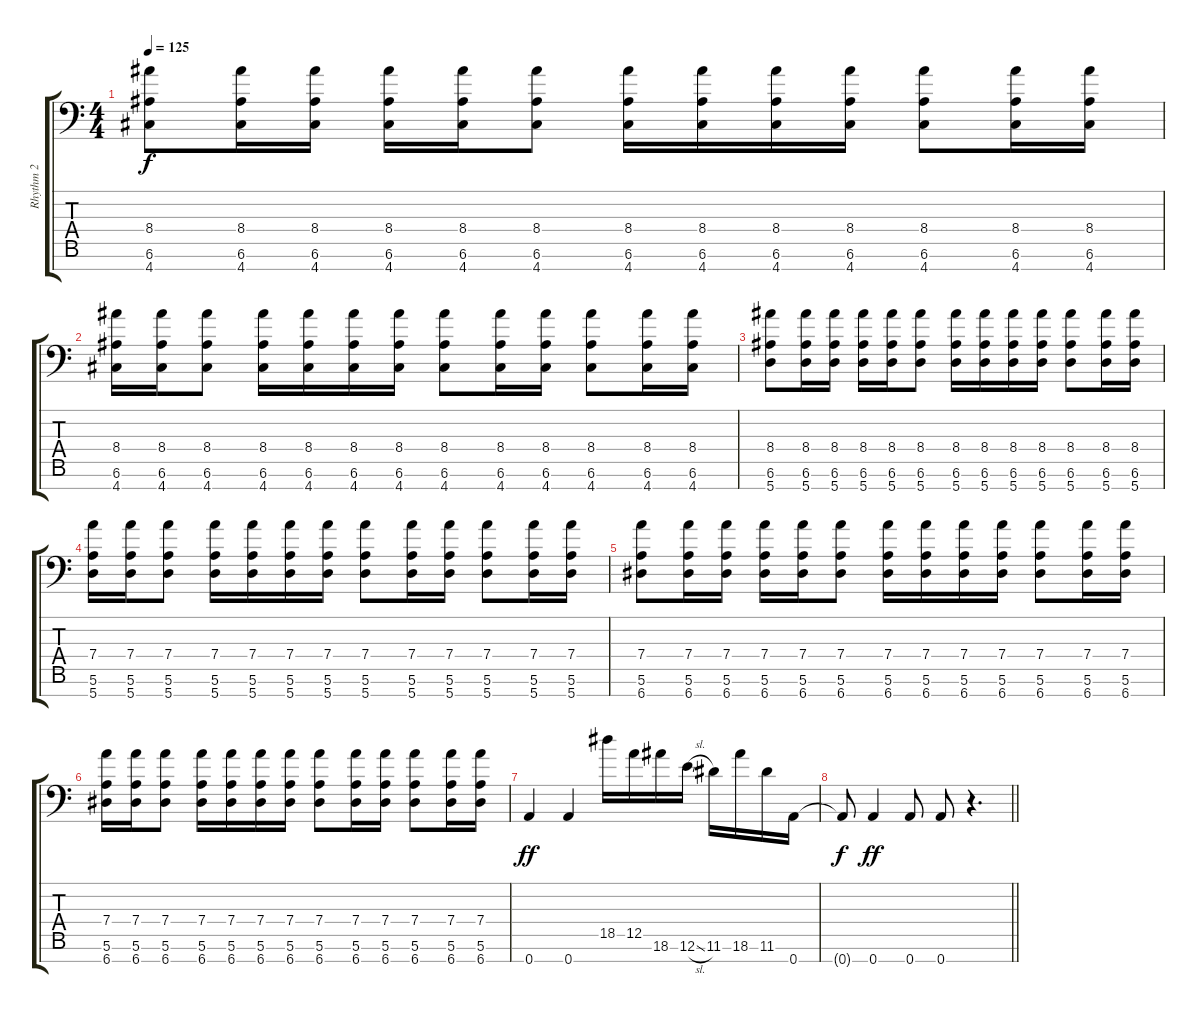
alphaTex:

\track ("Rhythm 2" "Rhythm 2") {instrument overdrivenguitar}
\staff {score tabs}
\tuning (E4 B3 G3 D3 A2 E2 A1) {hide}
\ts (4 4)
\tempo 125
\clef f4
\ks c
(8.4 6.6 4.7).8{dy f} (8.4 6.6 4.7).16 (8.4 6.6 4.7).16 (8.4 6.6 4.7).16 (8.4 6.6 4.7).16 (8.4 6.6 4.7).8 (8.4 6.6 4.7).16 (8.4 6.6 4.7).16 (8.4 6.6 4.7).16 (8.4 6.6 4.7).16 (8.4 6.6 4.7).8 (8.4 6.6 4.7).16 (8.4 6.6 4.7).16 |
(8.4 6.6 4.7).16 (8.4 6.6 4.7).16 (8.4 6.6 4.7).8 (8.4 6.6 4.7).16 (8.4 6.6 4.7).16 (8.4 6.6 4.7).16 (8.4 6.6 4.7).16 (8.4 6.6 4.7).8 (8.4 6.6 4.7).16 (8.4 6.6 4.7).16 (8.4 6.6 4.7).8 (8.4 6.6 4.7).16 (8.4 6.6 4.7).16 |
(8.4 6.6 5.7).8 (8.4 6.6 5.7).16 (8.4 6.6 5.7).16 (8.4 6.6 5.7).16 (8.4 6.6 5.7).16 (8.4 6.6 5.7).8 (8.4 6.6 5.7).16 (8.4 6.6 5.7).16 (8.4 6.6 5.7).16 (8.4 6.6 5.7).16 (8.4 6.6 5.7).8 (8.4 6.6 5.7).16 (8.4 6.6 5.7).16 |
(7.4 5.6 5.7).16 (7.4 5.6 5.7).16 (7.4 5.6 5.7).8 (7.4 5.6 5.7).16 (7.4 5.6 5.7).16 (7.4 5.6 5.7).16 (7.4 5.6 5.7).16 (7.4 5.6 5.7).8 (7.4 5.6 5.7).16 (7.4 5.6 5.7).16 (7.4 5.6 5.7).8 (7.4 5.6 5.7).16 (7.4 5.6 5.7).16 |
(7.4 5.6 6.7).8 (7.4 5.6 6.7).16 (7.4 5.6 6.7).16 (7.4 5.6 6.7).16 (7.4 5.6 6.7).16 (7.4 5.6 6.7).8 (7.4 5.6 6.7).16 (7.4 5.6 6.7).16 (7.4 5.6 6.7).16 (7.4 5.6 6.7).16 (7.4 5.6 6.7).8 (7.4 5.6 6.7).16 (7.4 5.6 6.7).16 |
(7.4 5.6 6.7).16 (7.4 5.6 6.7).16 (7.4 5.6 6.7).8 (7.4 5.6 6.7).16 (7.4 5.6 6.7).16 (7.4 5.6 6.7).16 (7.4 5.6 6.7).16 (7.4 5.6 6.7).8 (7.4 5.6 6.7).16 (7.4 5.6 6.7).16 (7.4 5.6 6.7).8 (7.4 5.6 6.7).16 (7.4 5.6 6.7).16 |
0.7.4{dy ff} 0.7.4 18.5.16 12.5.16 18.6.16 12.6{sl}.16 11.6.16 18.6.16 11.6.16 0.7.16 |
\barLineRight lightlight
0.7{t}.8{dy f} 0.7.4{dy ff} 0.7.8 0.7.8 r.4{d}
